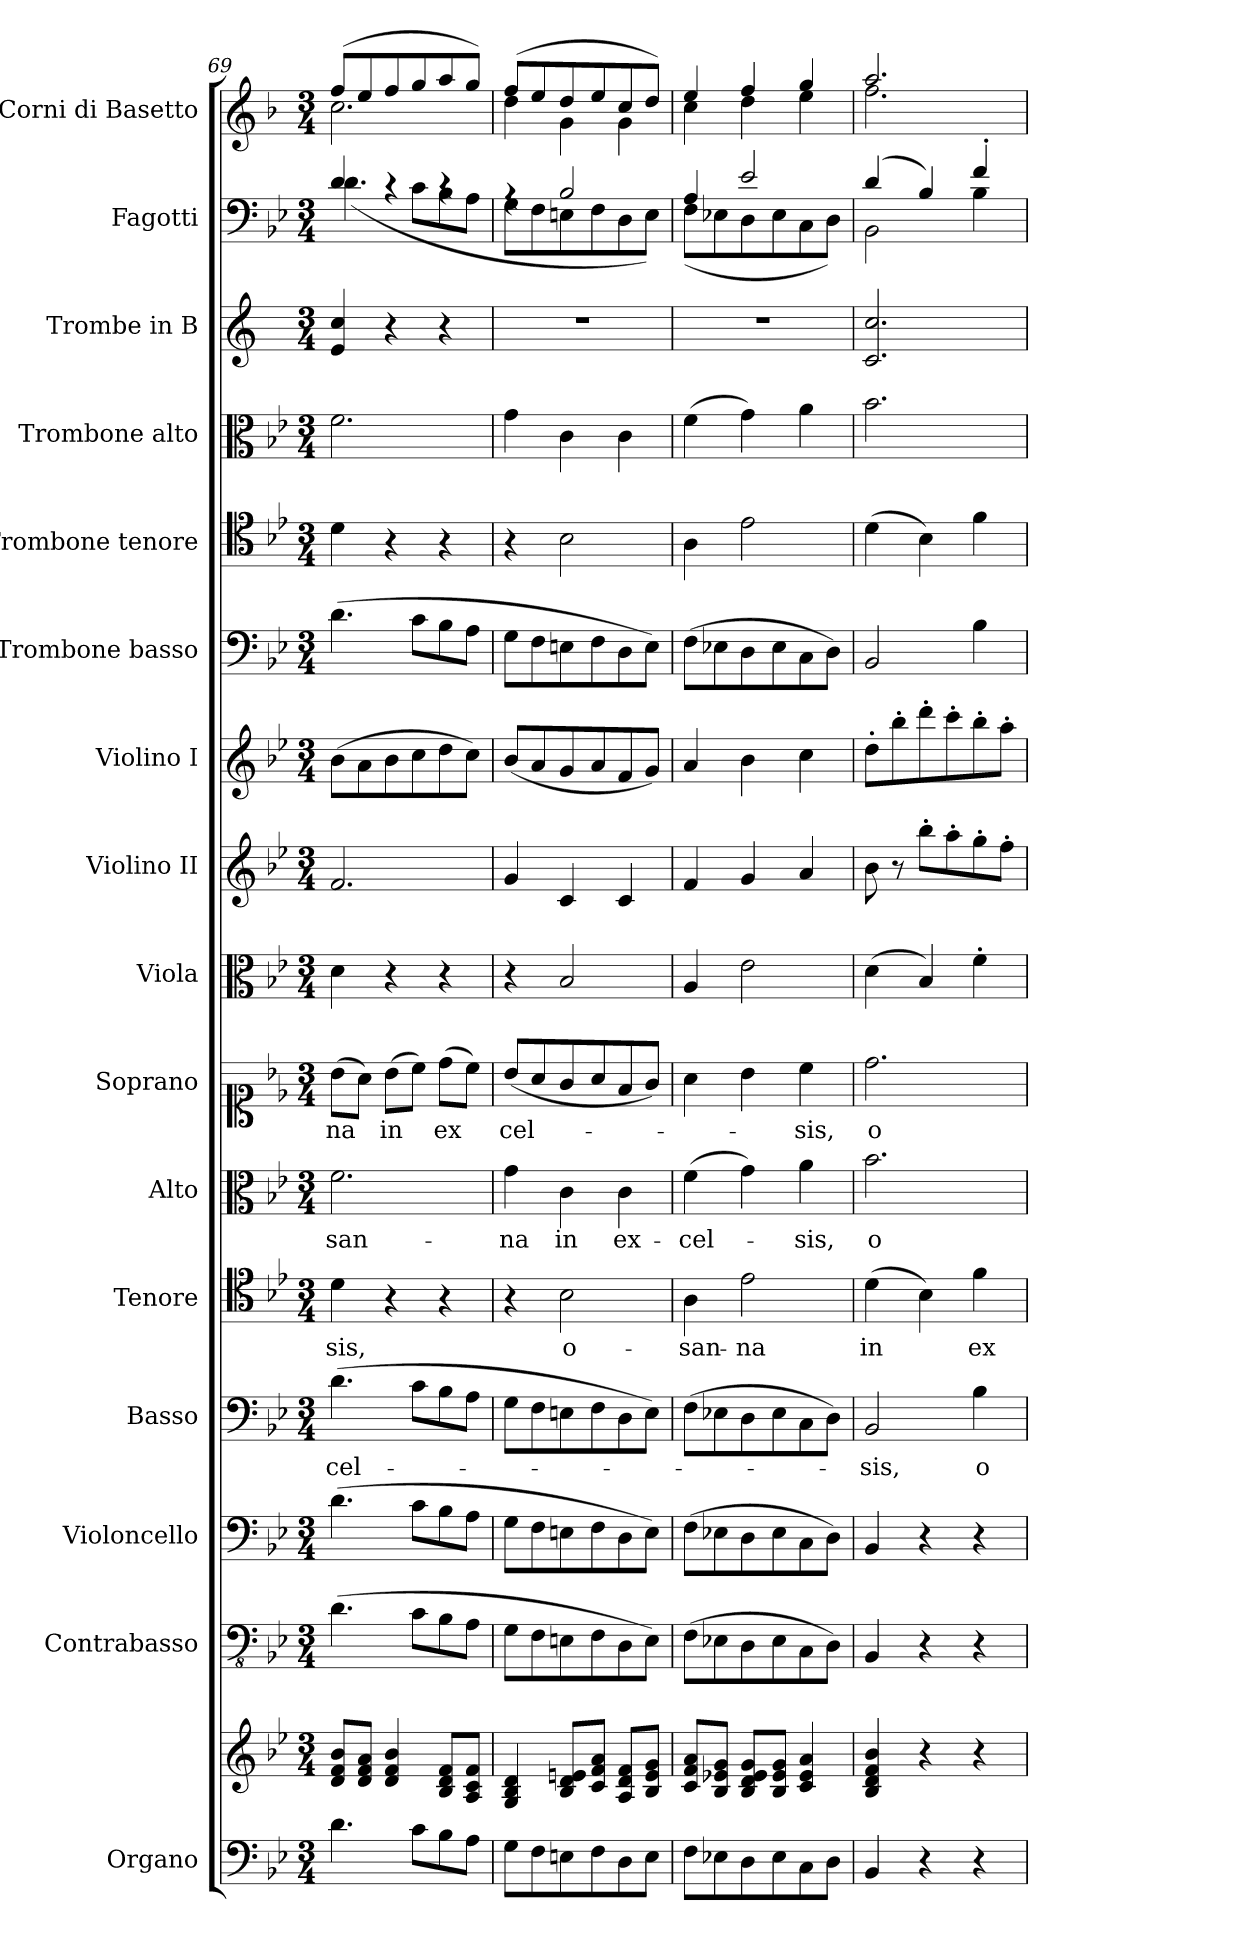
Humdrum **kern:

**kern	**kern	**kern	**kern	**kern	**text	**kern	**text	**kern	**text	**kern	**text	**kern	**kern	**kern	**dynam	**kern	**kern	**kern	**kern	**kern	**kern
*part16	*part16	*part15	*part14	*part13	*part13	*part12	*part12	*part11	*part11	*part10	*part10	*part9	*part8	*part7	*part7	*part6	*part5	*part4	*part3	*part2	*part1
*staff17	*staff16	*staff15	*staff14	*staff13	*staff13	*staff12	*staff12	*staff11	*staff11	*staff10	*staff10	*staff9	*staff8	*staff7	*staff7	*staff6	*staff5	*staff4	*staff3	*staff2	*staff1
*I"Organo	*	*I"Contrabasso	*I"Violoncello	*I"Basso	*	*I"Tenore	*	*I"Alto	*	*I"Soprano	*	*I"Viola	*I"Violino II	*I"Violino I	*	*I"Trombone basso	*I"Trombone tenore	*I"Trombone alto	*I"Trombe in B	*I"Fagotti	*I"Corni di Basetto
*I'Org.	*	*I'Cb.	*I'Vc.	*I'B.	*	*I'T.	*	*I'A.	*	*I'S.	*	*I'Vla.	*I'Vln. II	*I'Vln. I	*	*I'Tbn. B	*I'Tbn. T	*I'Tbn. A	*I'Tr. in B	*I'Fag.	*I'Cor. di B.
!!LO:PB:g=z
*clefF4	*clefG2	*clefFv4	*clefF4	*clefF4	*	*clefC4	*	*clefC3	*	*clefC1	*	*clefC3	*clefG2	*clefG2	*	*clefF4	*clefC4	*clefC3	*clefG2	*clefF4	*clefG2
*	*	*	*	*	*	*	*	*	*	*	*	*	*	*	*	*	*	*	*ITrd1c2	*	*ITrd4c7
*k[b-e-]	*k[b-e-]	*k[b-e-]	*k[b-e-]	*k[b-e-]	*	*k[b-e-]	*	*k[b-e-]	*	*k[b-e-]	*	*k[b-e-]	*k[b-e-]	*k[b-e-]	*	*k[b-e-]	*k[b-e-]	*k[b-e-]	*k[b-e-]	*k[b-e-]	*k[b-e-]
*M3/4	*M3/4	*M3/4	*M3/4	*M3/4	*	*M3/4	*	*M3/4	*	*M3/4	*	*M3/4	*M3/4	*M3/4	*	*M3/4	*M3/4	*M3/4	*M3/4	*M3/4	*M3/4
=69	=69	=69	=69	=69	=69	=69	=69	=69	=69	=69	=69	=69	=69	=69	=69	=69	=69	=69	=69	=69	=69
!	!	!	!	!	!LO:LY:b	!	!LO:LY:b	!	!LO:LY:b	!	!LO:LY:b	!	!	!	!	!	!	!	!	!	!
*	*	*	*	*	*	*	*	*	*	*	*	*	*	*	*	*	*	*	*	*^	*^
4.d\	8d/ 8f/ 8b-/L	(>4.D\	(>4.d\	(>4.d\	-cel-	4d\	sis,	2.f\	-san-	(>8b-\L	-na	4d\	2.f/	(>8b-\L	.	(>4.d\	4d\	2.f\	4d/ 4b-/	4d/	(<4.d\	(>8b-/L	2.f\
.	8d/ 8f/ 8a/J	.	.	.	.	.	.	.	.	8a\J)	.	.	.	8a\	.	.	.	.	.	.	.	8a/	.
!	!	!	!	!	!	!	!	!	!	!	!LO:LY:b	!	!	!	!	!	!	!	!	!	!	!	!
.	4d/ 4f/ 4b-/	.	.	.	.	4r	.	.	.	(>8b-\L	in	4r	.	8b-\	.	.	4r	.	4r	4rc	.	8b-/	.
8c\L	.	8C\L	8c\L	8c\L	.	.	.	.	.	8cc\J)	.	.	.	8cc\	.	8c\L	.	.	.	.	8c\L	8cc/	.
!	!	!	!	!	!	!	!	!	!	!	!LO:LY:b	!	!	!	!	!	!	!	!	!	!	!	!
8B-\	8B-/ 8d/ 8f/L	8BB-\	8B-\	8B-\	.	4r	.	.	.	(>8dd\L	ex	4r	.	8dd\	.	8B-\	4r	.	4r	4rc	8B-\	8dd/	.
8A\J	8A/ 8c/ 8f/J	8AA\J	8A\J	8A\J	.	.	.	.	.	8cc\J)	.	.	.	8cc\J)	.	8A\J	.	.	.	.	8A\J	8cc/J)	.
=70	=70	=70	=70	=70	=70	=70	=70	=70	=70	=70	=70	=70	=70	=70	=70	=70	=70	=70	=70	=70	=70	=70	=70
!	!	!	!	!	!	!	!	!	!LO:LY:b	!	!LO:LY:b	!	!	!	!	!	!	!	!	!	!	!	!
8G\L	4G/ 4B-/ 4d/	8GG\L	8G\L	8G\L	.	4r	.	4g\	-na	(<8b-/L	cel-	4r	4g/	(<8b-/L	.	8G\L	4r	4g\	2.r	4rA	8G\L	(>8b-/L	4g\
8F\	.	8FF\	8F\	8F\	.	.	.	.	.	8a/	.	.	.	8a/	.	8F\	.	.	.	.	8F\	8a/	.
!	!	!	!	!	!	!	!LO:LY:b	!	!LO:LY:b	!	!	!	!	!	!	!	!	!	!	!	!	!	!
8En\	8B-/ 8d/ 8en/L	8EEn\	8En\	8En\	.	2B-\	o-	4c\	in	8g/	.	2B-/	4c/	8g/	.	8En\	2B-\	4c\	.	2B-/	8En\	8g/	4c\
8F\	8c/ 8f/ 8a/J	8FF\	8F\	8F\	.	.	.	.	.	8a/	.	.	.	8a/	.	8F\	.	.	.	.	8F\	8a/	.
!	!	!	!	!	!	!	!	!	!LO:LY:b	!	!	!	!	!	!	!	!	!	!	!	!	!	!
8D\	8A/ 8d/ 8f/L	8DD\	8D\	8D\	.	.	.	4c\	ex-	8f/	.	.	4c/	8f/	.	8D\	.	4c\	.	.	8D\	8f/	4c\
8E\J	8B-/ 8e/ 8g/J	8EE\J)	8E\J)	8E\J)	.	.	.	.	.	8g/J)	.	.	.	8g/J)	.	8E\J)	.	.	.	.	8E\J)	8g/J)	.
=71	=71	=71	=71	=71	=71	=71	=71	=71	=71	=71	=71	=71	=71	=71	=71	=71	=71	=71	=71	=71	=71	=71	=71
!	!	!	!	!	!	!	!LO:LY:b	!	!LO:LY:b	!	!	!	!	!	!	!	!	!	!	!	!	!	!
8F\L	8c/ 8f/ 8a/L	(>8FF\L	(>8F\L	(>8F\L	.	4A\	-san-	(>4f\	-cel-	4a\	.	4A/	4f/	4a/	.	(>8F\L	4A\	(>4f\	2.r	4A/	(<8F\L	4a/	4f\
8E-X\	8B-/ 8e-X/ 8g/J	8EE-X\	8E-X\	8E-X\	.	.	.	.	.	.	.	.	.	.	.	8E-X\	.	.	.	.	8E-X\	.	.
!	!	!	!	!	!	!	!LO:LY:b	!	!	!	!	!	!	!	!	!	!	!	!	!	!	!	!
8D\	8B-/ 8d/ 8e-/ 8g/L	8DD\	8D\	8D\	.	2e-\	-na	4g\)	.	4b-\	.	2e-\	4g/	4b-\	.	8D\	2e-\	4g\)	.	2e-/	8D\	4b-/	4g\
8E-\	8B-/ 8e-/ 8g/J	8EE-\	8E-\	8E-\	.	.	.	.	.	.	.	.	.	.	.	8E-\	.	.	.	.	8E-\	.	.
!	!	!	!	!	!	!	!	!	!LO:LY:b	!	!LO:LY:b	!	!	!	!	!	!	!	!	!	!	!	!
8C\	4c/ 4e-/ 4a/	8CC\	8C\	8C\	.	.	.	4a\	-sis,	4cc\	sis,	.	4a/	4cc\	.	8C\	.	4a\	.	.	8C\	4cc/	4a\
8D\J	.	8DD\J)	8D\J)	8D\J)	.	.	.	.	.	.	.	.	.	.	.	8D\J)	.	.	.	.	8D\J)	.	.
=72	=72	=72	=72	=72	=72	=72	=72	=72	=72	=72	=72	=72	=72	=72	=72	=72	=72	=72	=72	=72	=72	=72	=72
!	!	!	!	!	!LO:LY:b	!	!LO:LY:b	!	!LO:LY:b	!	!LO:LY:b	!	!	!	!LO:DY:a	!	!	!	!	!	!	!	!
4BB-/	4B-/ 4d/ 4f/ 4b-/	4BBB-/	4BB-/	2BB-/	-sis,	(>4d\	in	2.b-\	o-	2.dd\	o-	(>4d\	8b-\	8dd'\L	other-dynamics	2BB-/	(>4d\	2.b-\	2.B-/ 2.b-/	(>4d/	2BB-\	2.dd/	2.b-\
.	.	.	.	.	.	.	.	.	.	.	.	.	8r	8bb-'\	.	.	.	.	.	.	.	.	.
4r	4r	4r	4r	.	.	4B-\)	.	.	.	.	.	4B-/)	8bb-'\L	8ddd'\	.	.	4B-\)	.	.	4B-/)	.	.	.
.	.	.	.	.	.	.	.	.	.	.	.	.	8aa'\	8ccc'\	.	.	.	.	.	.	.	.	.
!	!	!	!	!	!LO:LY:b	!	!LO:LY:b	!	!	!	!	!	!	!	!	!	!	!	!	!	!	!	!
4r	4r	4r	4r	4B-\	o-	4f\	ex-	.	.	.	.	4f'\	8gg'\	8bb-'\	.	4B-\	4f\	.	.	4f'/	4B-\	.	.
.	.	.	.	.	.	.	.	.	.	.	.	.	8ff'\J	8aa'\J	.	.	.	.	.	.	.	.	.
*	*	*	*	*	*	*	*	*	*	*	*	*	*	*	*	*	*	*	*	*v	*v	*	*
*	*	*	*	*	*	*	*	*	*	*	*	*	*	*	*	*	*	*	*	*	*v	*v
=	=	=	=	=	=	=	=	=	=	=	=	=	=	=	=	=	=	=	=	=	=
*-	*-	*-	*-	*-	*-	*-	*-	*-	*-	*-	*-	*-	*-	*-	*-	*-	*-	*-	*-	*-	*-
